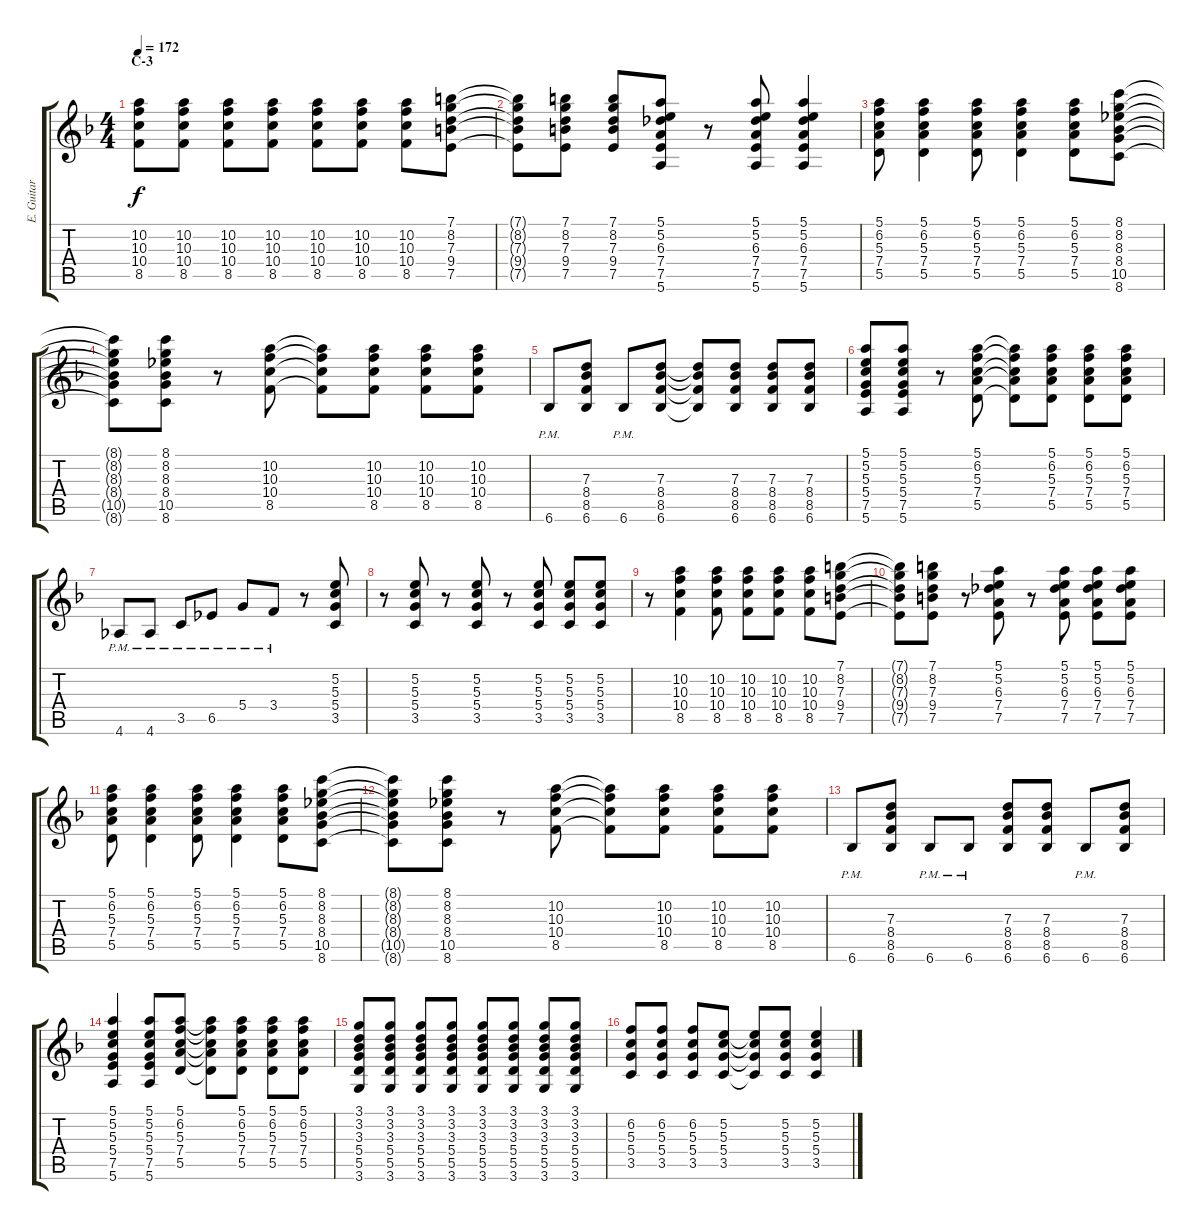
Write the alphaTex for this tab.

\track ("E. Guitar II" "E. Guitar ") {instrument overdrivenguitar}
\staff {score tabs}
\tuning (E4 B3 G3 D3 A2 E2) {hide}
\ts (4 4)
\section ("" "C-3")
\tempo 172
\clef g2
\ks f
(10.2 10.3 10.4 8.5).8{dy f} (10.2 10.3 10.4 8.5).8 (10.2 10.3 10.4 8.5).8 (10.2 10.3 10.4 8.5).8 (10.2 10.3 10.4 8.5).8 (10.2 10.3 10.4 8.5).8 (10.2 10.3 10.4 8.5).8 (7.1 8.2 7.3 9.4 7.5).8 |
(7.1{t} 8.2{t} 7.3{t} 9.4{t} 7.5{t}).8 (7.1 8.2 7.3 9.4 7.5).8 (7.1 8.2 7.3 9.4 7.5).8 (5.1 5.2 6.3 7.4 7.5 5.6).8 r.8 (5.1 5.2 6.3 7.4 7.5 5.6).8 (5.1 5.2 6.3 7.4 7.5 5.6).4 |
(5.1 6.2 5.3 7.4 5.5).8 (5.1 6.2 5.3 7.4 5.5).4 (5.1 6.2 5.3 7.4 5.5).8 (5.1 6.2 5.3 7.4 5.5).4 (5.1 6.2 5.3 7.4 5.5).8 (8.1 8.2 8.3 8.4 10.5 8.6).8 |
(8.1{t} 8.2{t} 8.3{t} 8.4{t} 10.5{t} 8.6{t}).8 (8.1 8.2 8.3 8.4 10.5 8.6).8 r.8 (10.2 10.3 10.4 8.5).8 (10.2{t} 10.3{t} 10.4{t} 8.5{t}).8 (10.2 10.3 10.4 8.5).8 (10.2 10.3 10.4 8.5).8 (10.2 10.3 10.4 8.5).8 |
6.6{pm}.8 (7.3 8.4 8.5 6.6).8 6.6{pm}.8 (7.3 8.4 8.5 6.6).8 (7.3{t} 8.4{t} 8.5{t} 6.6{t}).8 (7.3 8.4 8.5 6.6).8 (7.3 8.4 8.5 6.6).8 (7.3 8.4 8.5 6.6).8 |
(5.1 5.2 5.3 5.4 7.5 5.6).8 (5.1 5.2 5.3 5.4 7.5 5.6).8 r.8 (5.1 6.2 5.3 7.4 5.5).8 (5.1{t} 6.2{t} 5.3{t} 7.4{t} 5.5{t}).8 (5.1 6.2 5.3 7.4 5.5).8 (5.1 6.2 5.3 7.4 5.5).8 (5.1 6.2 5.3 7.4 5.5).8 |
4.6{pm}.8 4.6{pm}.8 3.5{pm}.8 6.5{pm}.8 5.4{pm}.8 3.4{pm}.8 r.8 (5.2 5.3 5.4 3.5).8 |
r.8 (5.2 5.3 5.4 3.5).8 r.8 (5.2 5.3 5.4 3.5).8 r.8 (5.2 5.3 5.4 3.5).8 (5.2 5.3 5.4 3.5).8 (5.2 5.3 5.4 3.5).8 |
r.8 (10.2 10.3 10.4 8.5).4 (10.2 10.3 10.4 8.5).8 (10.2 10.3 10.4 8.5).8 (10.2 10.3 10.4 8.5).8 (10.2 10.3 10.4 8.5).8 (7.1 8.2 7.3 9.4 7.5).8 |
(7.1{t} 8.2{t} 7.3{t} 9.4{t} 7.5{t}).8 (7.1 8.2 7.3 9.4 7.5).8 r.8 (5.1 5.2 6.3 7.4 7.5).8 r.8 (5.1 5.2 6.3 7.4 7.5).8 (5.1 5.2 6.3 7.4 7.5).8 (5.1 5.2 6.3 7.4 7.5).8 |
(5.1 6.2 5.3 7.4 5.5).8 (5.1 6.2 5.3 7.4 5.5).4 (5.1 6.2 5.3 7.4 5.5).8 (5.1 6.2 5.3 7.4 5.5).4 (5.1 6.2 5.3 7.4 5.5).8 (8.1 8.2 8.3 8.4 10.5 8.6).8 |
(8.1{t} 8.2{t} 8.3{t} 8.4{t} 10.5{t} 8.6{t}).8 (8.1 8.2 8.3 8.4 10.5 8.6).8 r.8 (10.2 10.3 10.4 8.5).8 (10.2{t} 10.3{t} 10.4{t} 8.5{t}).8 (10.2 10.3 10.4 8.5).8 (10.2 10.3 10.4 8.5).8 (10.2 10.3 10.4 8.5).8 |
6.6{pm}.8 (7.3 8.4 8.5 6.6).8 6.6{pm}.8 6.6{pm}.8 (7.3 8.4 8.5 6.6).8 (7.3 8.4 8.5 6.6).8 6.6{pm}.8 (7.3 8.4 8.5 6.6).8 |
(5.1 5.2 5.3 5.4 7.5 5.6).4 (5.1 5.2 5.3 5.4 7.5 5.6).8 (5.1 6.2 5.3 7.4 5.5).8 (5.1{t} 6.2{t} 5.3{t} 7.4{t} 5.5{t}).8 (5.1 6.2 5.3 7.4 5.5).8 (5.1 6.2 5.3 7.4 5.5).8 (5.1 6.2 5.3 7.4 5.5).8 |
(3.1 3.2 3.3 5.4 5.5 3.6).8 (3.1 3.2 3.3 5.4 5.5 3.6).8 (3.1 3.2 3.3 5.4 5.5 3.6).8 (3.1 3.2 3.3 5.4 5.5 3.6).8 (3.1 3.2 3.3 5.4 5.5 3.6).8 (3.1 3.2 3.3 5.4 5.5 3.6).8 (3.1 3.2 3.3 5.4 5.5 3.6).8 (3.1 3.2 3.3 5.4 5.5 3.6).8 |
(6.2 5.3 5.4 3.5).8 (6.2 5.3 5.4 3.5).8 (6.2 5.3 5.4 3.5).8 (5.2 5.3 5.4 3.5).8 (5.2{t} 5.3{t} 5.4{t} 3.5{t}).8 (5.2 5.3 5.4 3.5).8 (5.2 5.3 5.4 3.5).4
